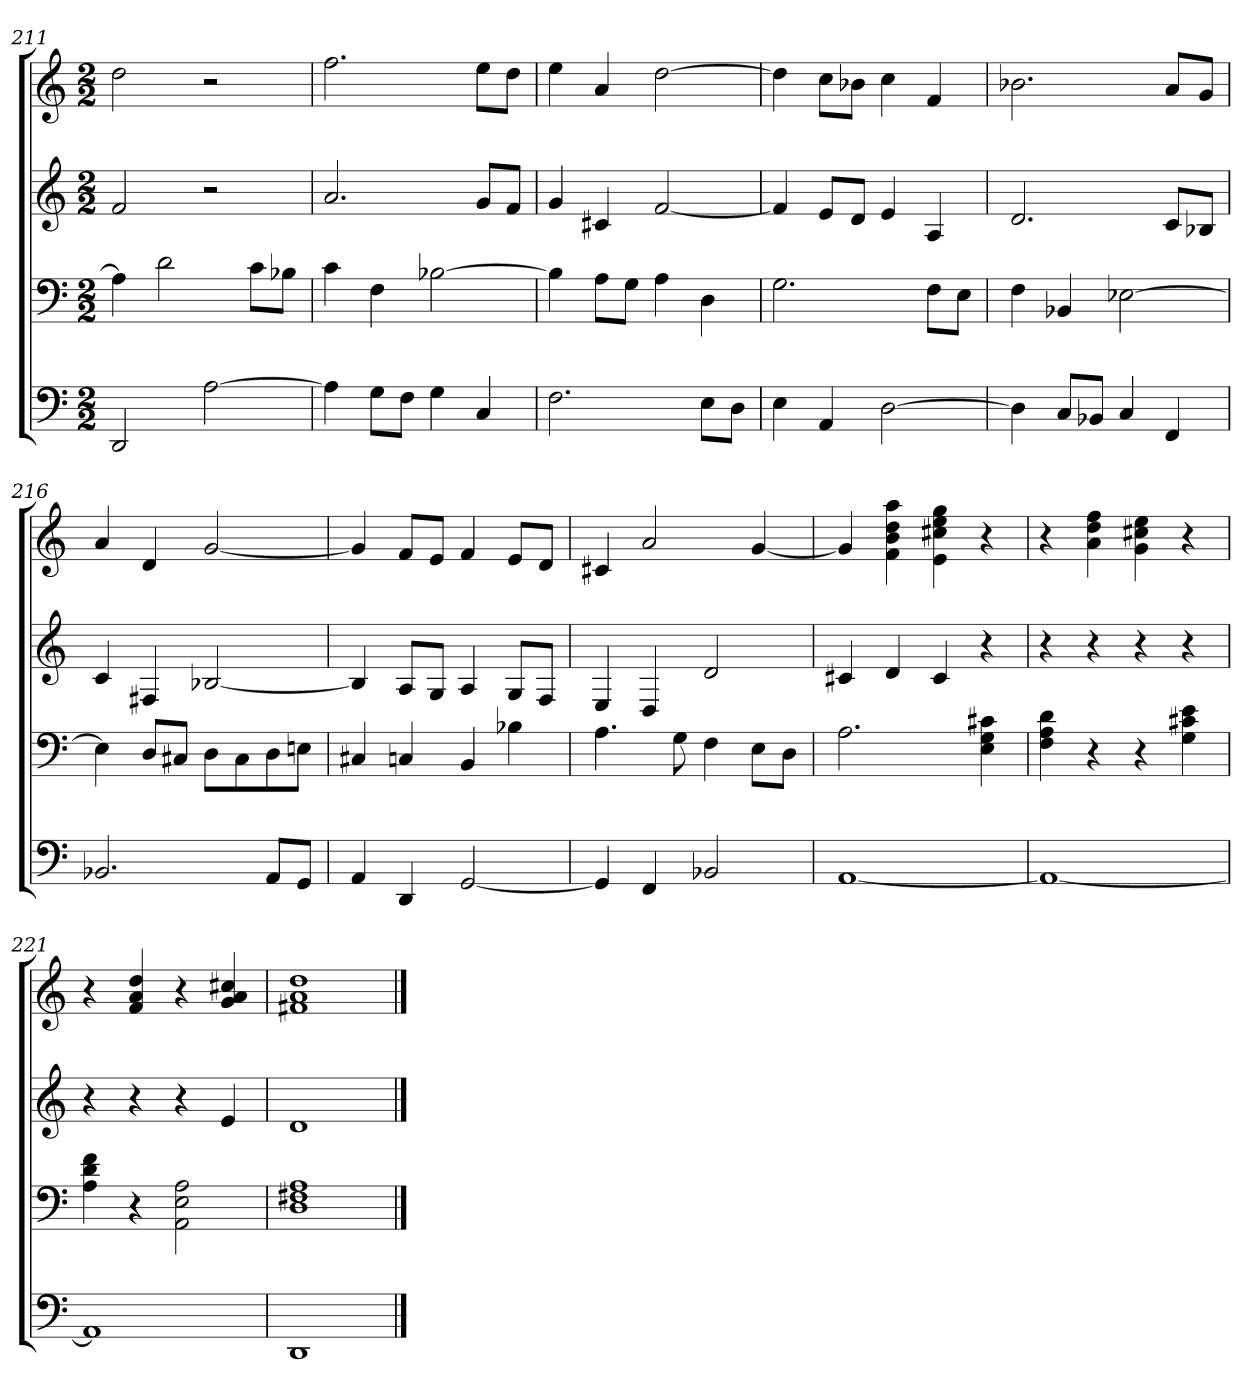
**kern	**kern	**kern	**kern
*part4	*part3	*part2	*part1
*staff4	*staff3	*staff2	*staff1
*k[]	*k[]	*k[]	*k[]
*M2/2	*M2/2	*M2/2	*M2/2
=211	=211	=211	=211
2DD	4A]	2f	2dd
.	2d	.	.
[2A	.	2r	2r
.	8cL	.	.
.	8B-XJ	.	.
=212	=212	=212	=212
4A]	4c	2.a	2.ff
8GL	4F	.	.
8FJ	.	.	.
4G	[2B-X	.	.
4C	.	8gL	8eeL
.	.	8fJ	8ddJ
=213	=213	=213	=213
2.F	4B-]	4g	4ee
.	8AL	4c#X	4a
.	8GJ	.	.
.	4A	[2f	[2dd
8EL	4D	.	.
8DJ	.	.	.
=214	=214	=214	=214
4E	2.G	4f]	4dd]
4AA	.	8eL	8ccL
.	.	8dJ	8b-XJ
[2D	.	4e	4cc
.	8FL	4A	4f
.	8EJ	.	.
=215	=215	=215	=215
4D]	4F	2.d	2.b-X
8CL	4BB-X	.	.
8BB-XJ	.	.	.
4C	[2E-X	.	.
4FF	.	8cL	8aL
.	.	8B-XJ	8gJ
=216	=216	=216	=216
2.BB-X	4E-]	4c	4a
.	8DL	4F#X	4d
.	8C#XJ	.	.
.	8DL	[2B-X	[2g
.	8C#	.	.
8AAL	8D	.	.
8GGJ	8EnJ	.	.
=217	=217	=217	=217
4AA	4C#X	4B-]	4g]
4DD	4Cn	8AL	8fL
.	.	8GJ	8eJ
[2GG	4BB	4A	4f
.	4B-X	8GL	8eL
.	.	8FJ	8dJ
=218	=218	=218	=218
4GG]	4.A	4E	4c#X
4FF	.	4D	2a
.	8G	.	.
2BB-X	4F	2d	.
.	8EL	.	[4g
.	8DJ	.	.
=219	=219	=219	=219
[1AA	2.A	4c#X	4g]
.	.	4d	4f 4b 4dd 4aa
.	.	4c#	4e 4cc#X 4ee 4gg
.	4E 4G 4c#X	4r	4r
=220	=220	=220	=220
1AA_	4F 4A 4d	4r	4r
.	4r	4r	4a 4dd 4ff
.	4r	4r	4g 4cc#X 4ee
.	4G 4c#X 4e	4r	4r
=221	=221	=221	=221
1AA]	4A 4d 4f	4r	4r
.	4r	4r	4f 4a 4dd
.	2AA 2E 2A	4r	4r
.	.	4e	4g 4a 4cc#X
=222	=222	=222	=222
1DD	1D 1F#X 1A	1d	1f#X 1a 1dd
==	==	==	==
*-	*-	*-	*-
